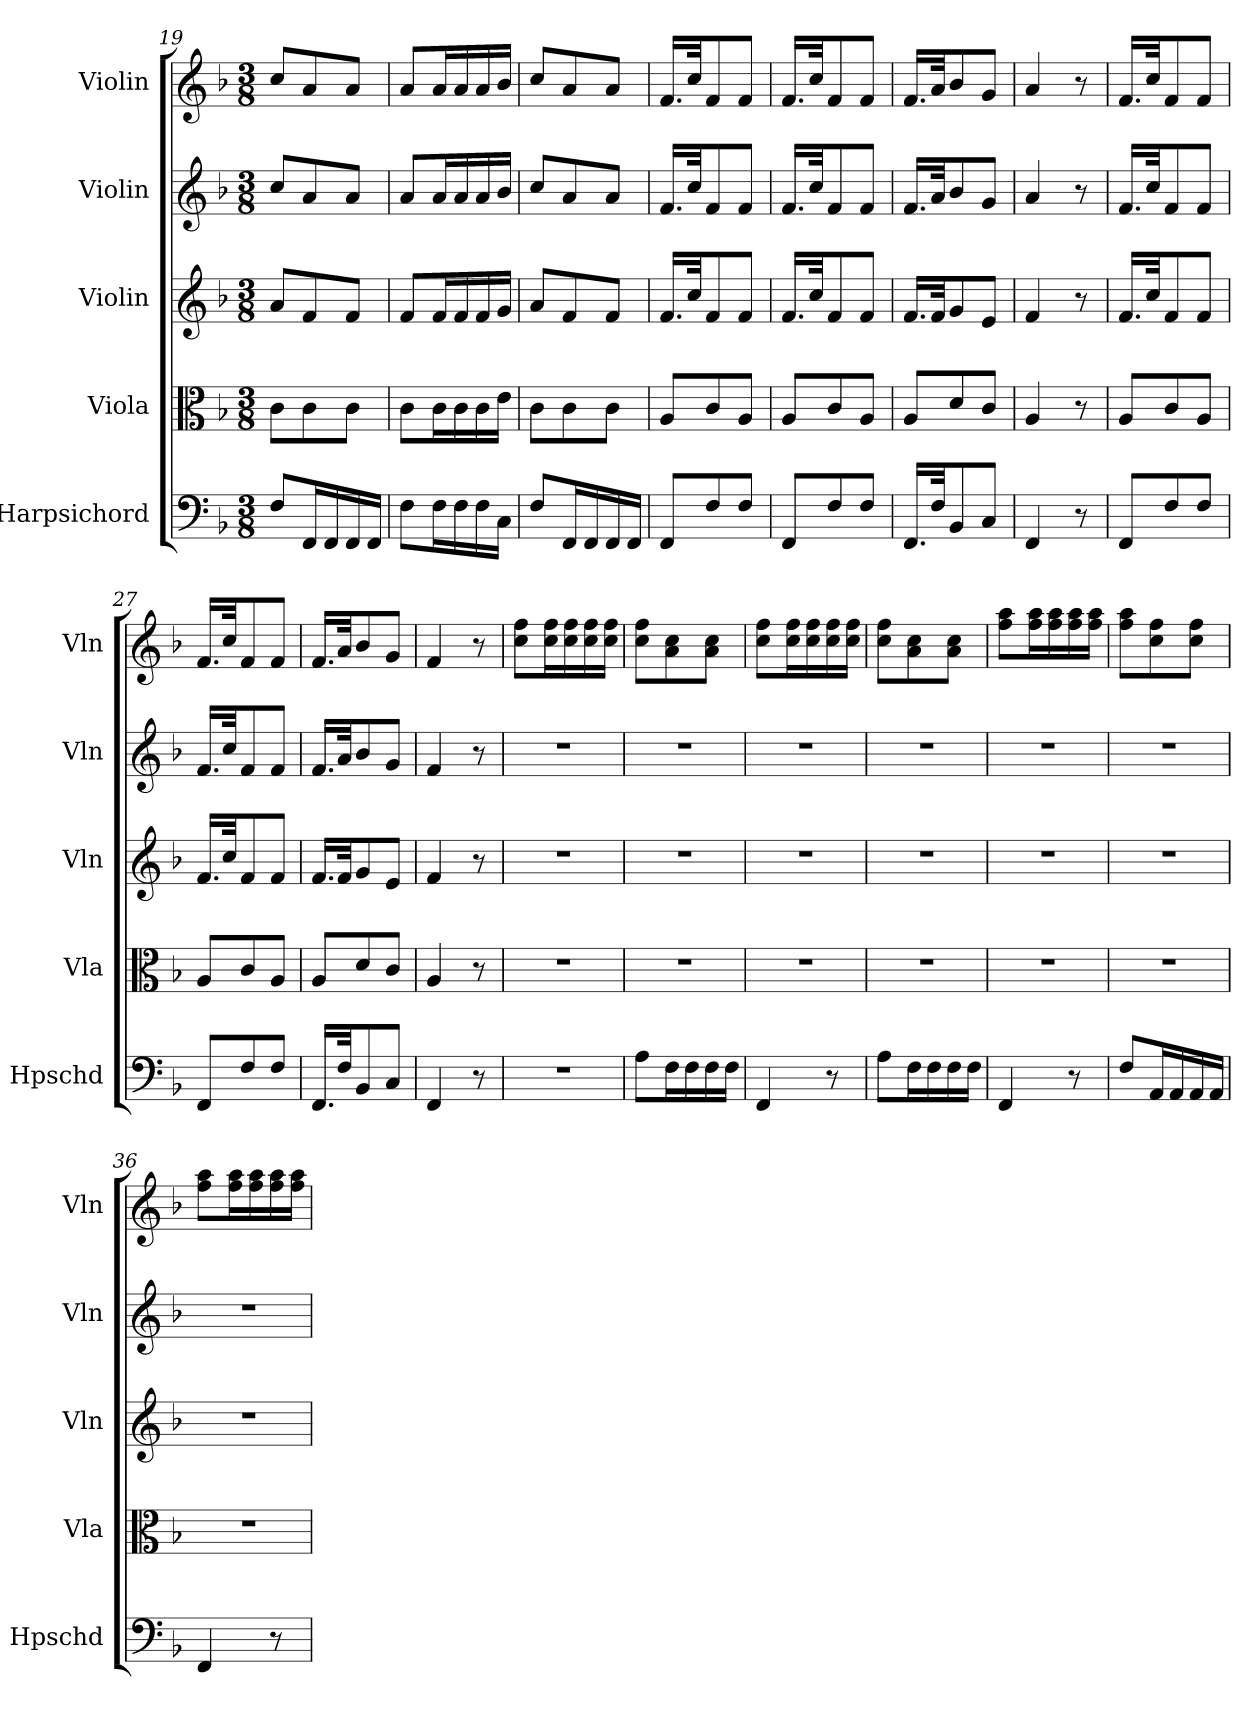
**kern	**kern	**kern	**kern	**kern
*part5	*part4	*part3	*part2	*part1
*staff5	*staff4	*staff3	*staff2	*staff1
*I"Harpsichord	*I"Viola	*I"Violin	*I"Violin	*I"Violin
*I'Hpschd	*I'Vla	*I'Vln	*I'Vln	*I'Vln
*clefF4	*clefC3	*clefG2	*clefG2	*clefG2
*k[b-]	*k[b-]	*k[b-]	*k[b-]	*k[b-]
*F:	*F:	*F:	*F:	*F:
*M3/8	*M3/8	*M3/8	*M3/8	*M3/8
=19	=19	=19	=19	=19
8F/L	8c\L	8a/L	8cc/L	8cc/L
16FF/L	8c\	8f/	8a/	8a/
16FF/	.	.	.	.
16FF/	8c\J	8f/J	8a/J	8a/J
16FF/JJ	.	.	.	.
=20	=20	=20	=20	=20
8F\L	8c\L	8f/L	8a/L	8a/L
16F\L	16c\L	16f/L	16a/L	16a/L
16F\	16c\	16f/	16a/	16a/
16F\	16c\	16f/	16a/	16a/
16C\JJ	16e\JJ	16g/JJ	16b-/JJ	16b-/JJ
=21	=21	=21	=21	=21
8F/L	8c\L	8a/L	8cc/L	8cc/L
16FF/L	8c\	8f/	8a/	8a/
16FF/	.	.	.	.
16FF/	8c\J	8f/J	8a/J	8a/J
16FF/JJ	.	.	.	.
=22	=22	=22	=22	=22
8FF/L	8A/L	16.f/LL	16.f/LL	16.f/LL
.	.	32cc/JK	32cc/JK	32cc/JK
8F/	8c/	8f/	8f/	8f/
8F/J	8A/J	8f/J	8f/J	8f/J
=23	=23	=23	=23	=23
8FF/L	8A/L	16.f/LL	16.f/LL	16.f/LL
.	.	32cc/JK	32cc/JK	32cc/JK
8F/	8c/	8f/	8f/	8f/
8F/J	8A/J	8f/J	8f/J	8f/J
=24	=24	=24	=24	=24
16.FF/LL	8A/L	16.f/LL	16.f/LL	16.f/LL
32F/JK	.	32f/JK	32a/JK	32a/JK
8BB-/	8d/	8g/	8b-/	8b-/
8C/J	8c/J	8e/J	8g/J	8g/J
=25	=25	=25	=25	=25
4FF/	4A/	4f/	4a/	4a/
8r	8r	8r	8r	8r
=26	=26	=26	=26	=26
8FF/L	8A/L	16.f/LL	16.f/LL	16.f/LL
.	.	32cc/JK	32cc/JK	32cc/JK
8F/	8c/	8f/	8f/	8f/
8F/J	8A/J	8f/J	8f/J	8f/J
=27	=27	=27	=27	=27
8FF/L	8A/L	16.f/LL	16.f/LL	16.f/LL
.	.	32cc/JK	32cc/JK	32cc/JK
8F/	8c/	8f/	8f/	8f/
8F/J	8A/J	8f/J	8f/J	8f/J
=28	=28	=28	=28	=28
16.FF/LL	8A/L	16.f/LL	16.f/LL	16.f/LL
32F/JK	.	32f/JK	32a/JK	32a/JK
8BB-/	8d/	8g/	8b-/	8b-/
8C/J	8c/J	8e/J	8g/J	8g/J
=29	=29	=29	=29	=29
4FF/	4A/	4f/	4f/	4f/
8r	8r	8r	8r	8r
=30	=30	=30	=30	=30
4.r	4.r	4.r	4.r	8cc\ 8ff\L
.	.	.	.	16cc\ 16ff\L
.	.	.	.	16cc\ 16ff\
.	.	.	.	16cc\ 16ff\
.	.	.	.	16cc\ 16ff\JJ
=31	=31	=31	=31	=31
8A\L	4.r	4.r	4.r	8cc\ 8ff\L
16F\L	.	.	.	8a\ 8cc\
16F\	.	.	.	.
16F\	.	.	.	8a\ 8cc\J
16F\JJ	.	.	.	.
=32	=32	=32	=32	=32
4FF/	4.r	4.r	4.r	8cc\ 8ff\L
.	.	.	.	16cc\ 16ff\L
.	.	.	.	16cc\ 16ff\
8r	.	.	.	16cc\ 16ff\
.	.	.	.	16cc\ 16ff\JJ
=33	=33	=33	=33	=33
8A\L	4.r	4.r	4.r	8cc\ 8ff\L
16F\L	.	.	.	8a\ 8cc\
16F\	.	.	.	.
16F\	.	.	.	8a\ 8cc\J
16F\JJ	.	.	.	.
=34	=34	=34	=34	=34
4FF/	4.r	4.r	4.r	8ff\ 8aa\L
.	.	.	.	16ff\ 16aa\L
.	.	.	.	16ff\ 16aa\
8r	.	.	.	16ff\ 16aa\
.	.	.	.	16ff\ 16aa\JJ
=35	=35	=35	=35	=35
8F/L	4.r	4.r	4.r	8ff\ 8aa\L
16AA/L	.	.	.	8cc\ 8ff\
16AA/	.	.	.	.
16AA/	.	.	.	8cc\ 8ff\J
16AA/JJ	.	.	.	.
=36	=36	=36	=36	=36
4FF/	4.r	4.r	4.r	8ff\ 8aa\L
.	.	.	.	16ff\ 16aa\L
.	.	.	.	16ff\ 16aa\
8r	.	.	.	16ff\ 16aa\
.	.	.	.	16ff\ 16aa\JJ
=	=	=	=	=
*-	*-	*-	*-	*-
